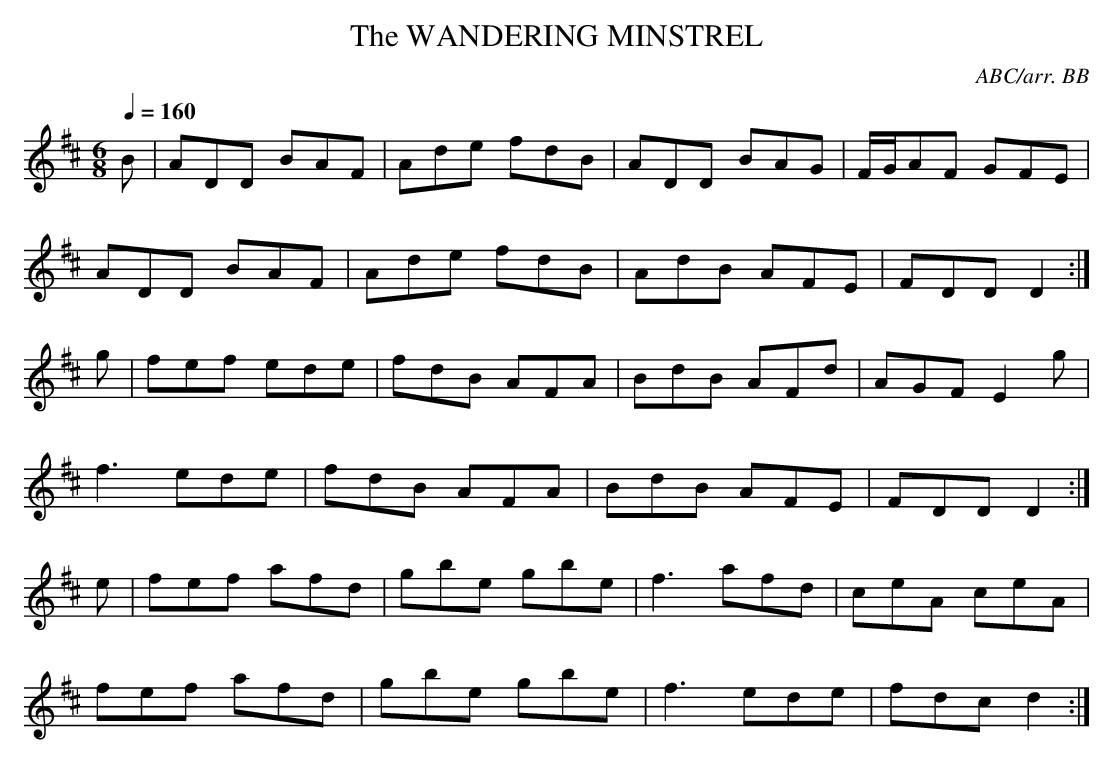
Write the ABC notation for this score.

X:1
T:WANDERING MINSTREL, The
C:ABC/arr. BB
M:6/8
L:1/8
Q:1/4=160
K:D
B|ADD BAF|Ade fdB|ADD BAG|F/G/AF GFE|
ADD BAF|Ade fdB|AdB AFE|FDD D2 :|
g|fef ede|fdB AFA|BdB AFd|AGF E2g|
f3 ede|fdB AFA|BdB AFE|FDD D2 :|
e|fef afd|gbe gbe|f3 afd|ceA ceA|
fef afd|gbe gbe|f3 ede|fdc d2 :|
